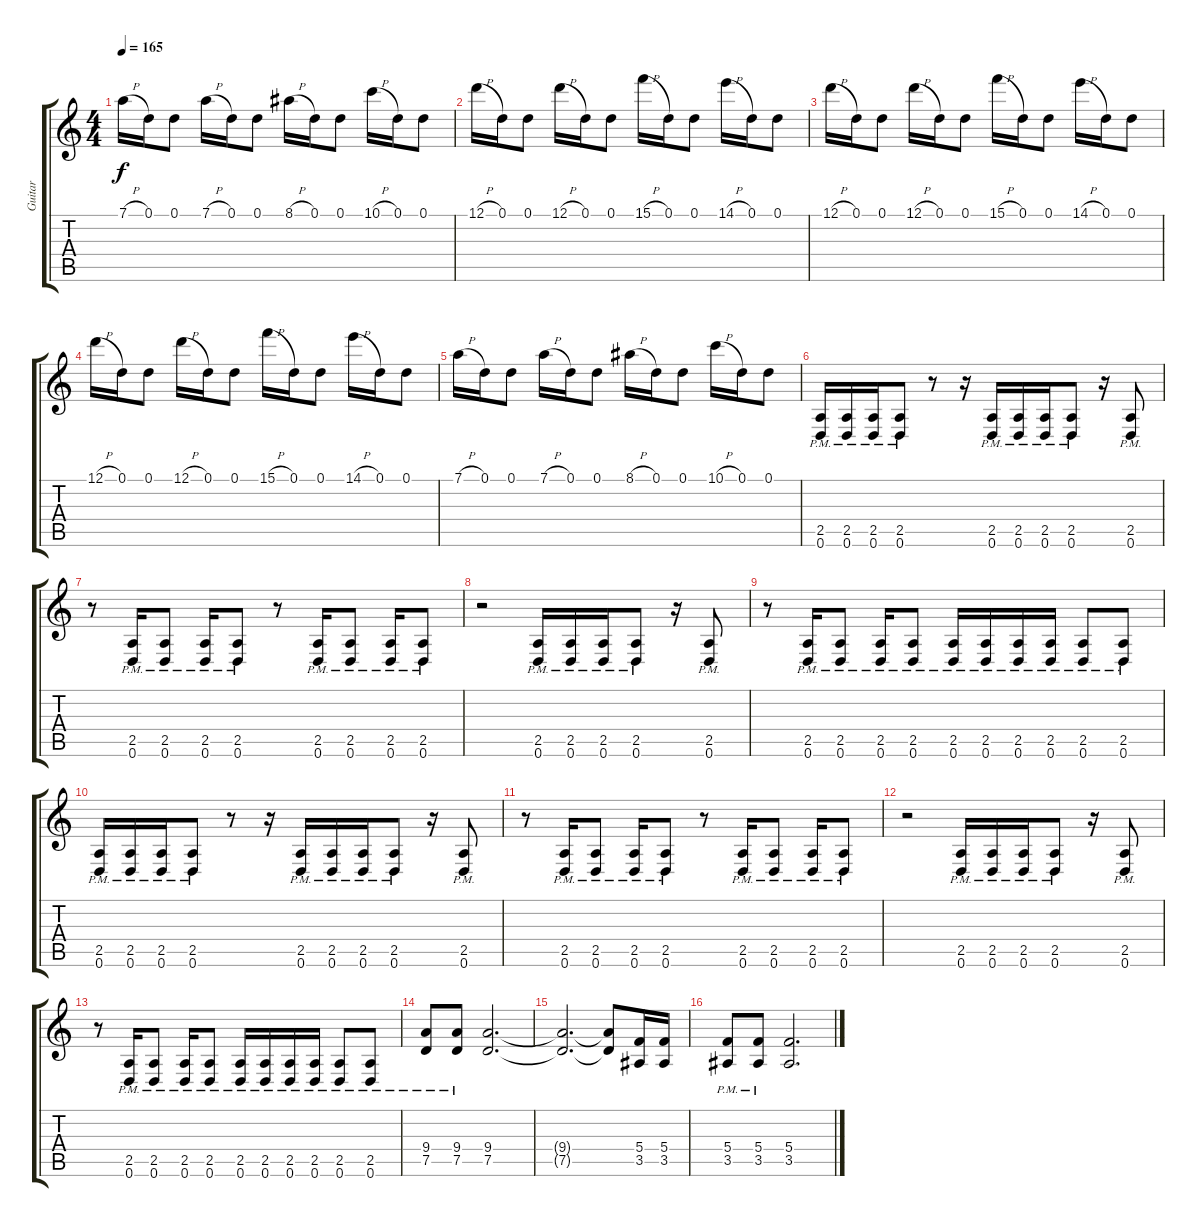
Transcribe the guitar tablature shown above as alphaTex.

\track ("Guitar" "Guitar") {instrument distortionguitar}
\staff {score tabs}
\tuning (D4 A3 F3 C3 G2 D2) {hide}
\ts (4 4)
\tempo 165
\clef g2
\ks c
7.1{h}.16{dy f} 0.1.16 0.1.8 7.1{h}.16 0.1.16 0.1.8 8.1{h}.16 0.1.16 0.1.8 10.1{h}.16 0.1.16 0.1.8 |
12.1{h}.16 0.1.16 0.1.8 12.1{h}.16 0.1.16 0.1.8 15.1{h}.16 0.1.16 0.1.8 14.1{h}.16 0.1.16 0.1.8 |
12.1{h}.16 0.1.16 0.1.8 12.1{h}.16 0.1.16 0.1.8 15.1{h}.16 0.1.16 0.1.8 14.1{h}.16 0.1.16 0.1.8 |
12.1{h}.16 0.1.16 0.1.8 12.1{h}.16 0.1.16 0.1.8 15.1{h}.16 0.1.16 0.1.8 14.1{h}.16 0.1.16 0.1.8 |
7.1{h}.16 0.1.16 0.1.8 7.1{h}.16 0.1.16 0.1.8 8.1{h}.16 0.1.16 0.1.8 10.1{h}.16 0.1.16 0.1.8 |
(2.5{pm} 0.6{pm}).16 (2.5{pm} 0.6{pm}).16 (2.5{pm} 0.6{pm}).16 (2.5{pm} 0.6{pm}).8 r.8 r.16 (2.5{pm} 0.6{pm}).16 (2.5{pm} 0.6{pm}).16 (2.5{pm} 0.6{pm}).16 (2.5{pm} 0.6{pm}).8 r.16 (2.5{pm} 0.6{pm}).8 |
r.8 (2.5{pm} 0.6{pm}).16 (2.5{pm} 0.6{pm}).8 (2.5{pm} 0.6{pm}).16 (2.5{pm} 0.6{pm}).8 r.8 (2.5{pm} 0.6{pm}).16 (2.5{pm} 0.6{pm}).8 (2.5{pm} 0.6{pm}).16 (2.5{pm} 0.6{pm}).8 |
r.2 (2.5{pm} 0.6{pm}).16 (2.5{pm} 0.6{pm}).16 (2.5{pm} 0.6{pm}).16 (2.5{pm} 0.6{pm}).8 r.16 (2.5{pm} 0.6{pm}).8 |
r.8 (2.5{pm} 0.6{pm}).16 (2.5{pm} 0.6{pm}).8 (2.5{pm} 0.6{pm}).16 (2.5{pm} 0.6{pm}).8 (2.5{pm} 0.6{pm}).16 (2.5{pm} 0.6{pm}).16 (2.5{pm} 0.6{pm}).16 (2.5{pm} 0.6{pm}).16 (2.5{pm} 0.6{pm}).8 (2.5{pm} 0.6{pm}).8 |
(2.5{pm} 0.6{pm}).16 (2.5{pm} 0.6{pm}).16 (2.5{pm} 0.6{pm}).16 (2.5{pm} 0.6{pm}).8 r.8 r.16 (2.5{pm} 0.6{pm}).16 (2.5{pm} 0.6{pm}).16 (2.5{pm} 0.6{pm}).16 (2.5{pm} 0.6{pm}).8 r.16 (2.5{pm} 0.6{pm}).8 |
r.8 (2.5{pm} 0.6{pm}).16 (2.5{pm} 0.6{pm}).8 (2.5{pm} 0.6{pm}).16 (2.5{pm} 0.6{pm}).8 r.8 (2.5{pm} 0.6{pm}).16 (2.5{pm} 0.6{pm}).8 (2.5{pm} 0.6{pm}).16 (2.5{pm} 0.6{pm}).8 |
r.2 (2.5{pm} 0.6{pm}).16 (2.5{pm} 0.6{pm}).16 (2.5{pm} 0.6{pm}).16 (2.5{pm} 0.6{pm}).8 r.16 (2.5{pm} 0.6{pm}).8 |
r.8 (2.5{pm} 0.6{pm}).16 (2.5{pm} 0.6{pm}).8 (2.5{pm} 0.6{pm}).16 (2.5{pm} 0.6{pm}).8 (2.5{pm} 0.6{pm}).16 (2.5{pm} 0.6{pm}).16 (2.5{pm} 0.6{pm}).16 (2.5{pm} 0.6{pm}).16 (2.5{pm} 0.6{pm}).8 (2.5{pm} 0.6{pm}).8 |
(9.4{pm} 7.5{pm}).8 (9.4{pm} 7.5{pm}).8 (9.4 7.5).2{d} |
(9.4{t} 7.5{t}).2{d} (9.4{t} 7.5{t}).8 (5.4 3.5).16 (5.4 3.5).16 |
(5.4{pm} 3.5{pm}).8 (5.4{pm} 3.5{pm}).8 (5.4 3.5).2{d}
